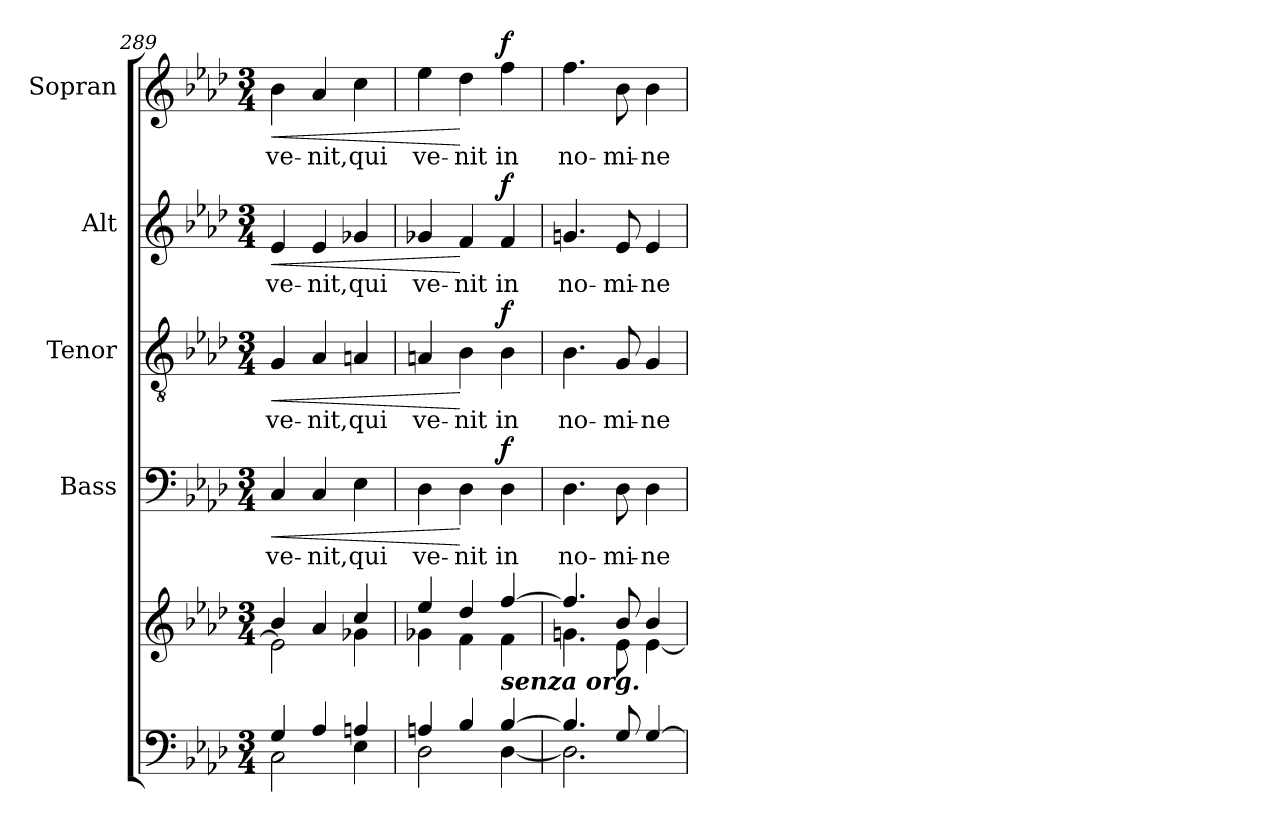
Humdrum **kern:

**kern	**kern	**kern	**text	**dynam	**kern	**text	**dynam	**kern	**text	**dynam	**kern	**text	**dynam
*part5	*part5	*part4	*part4	*part4	*part3	*part3	*part3	*part2	*part2	*part2	*part1	*part1	*part1
*staff6	*staff5	*staff4	*staff4	*staff4	*staff3	*staff3	*staff3	*staff2	*staff2	*staff2	*staff1	*staff1	*staff1
*	*	*I"Bass	*	*	*I"Tenor	*	*	*I"Alt	*	*	*I"Sopran	*	*
*	*	*I'B.	*	*	*I'T.	*	*	*I'A.	*	*	*I'S.	*	*
!!LO:LB:g=z
*clefF4	*clefG2	*clefF4	*	*	*clefGv2	*	*	*clefG2	*	*	*clefG2	*	*
*k[b-e-a-d-]	*k[b-e-a-d-]	*k[b-e-a-d-]	*	*	*k[b-e-a-d-]	*	*	*k[b-e-a-d-]	*	*	*k[b-e-a-d-]	*	*
*A-:	*A-:	*A-:	*	*	*A-:	*	*	*A-:	*	*	*A-:	*	*
*M3/4	*M3/4	*M3/4	*	*	*M3/4	*	*	*M3/4	*	*	*M3/4	*	*
=289	=289	=289	=289	=289	=289	=289	=289	=289	=289	=289	=289	=289	=289
*^	*^	*	*	*	*	*	*	*	*	*	*	*	*
!	!	!	!	!	!LO:LY:b	!LO:HP:b	!	!LO:LY:b	!LO:HP:b	!	!LO:LY:b	!LO:HP:b	!	!LO:LY:b	!LO:HP:b
4G/	2C\	4b-/	2e-\]	4C/	ve-	<	4G/	ve-	<	4e-/	ve-	<	4b-\	ve-	<
!	!	!	!	!	!LO:LY:b	!	!	!LO:LY:b	!	!	!LO:LY:b	!	!	!LO:LY:b	!
4A-/	.	4a-/	.	4C/	-nit,	.	4A-/	-nit,	.	4e-/	-nit,	.	4a-/	-nit,	.
!	!	!	!	!	!LO:LY:b	!	!	!LO:LY:b	!	!	!LO:LY:b	!	!	!LO:LY:b	!
4An/	4E-\	4cc/	4g-X\	4E-\	qui	.	4An/	qui	.	4g-X/	qui	.	4cc\	qui	.
=290	=290	=290	=290	=290	=290	=290	=290	=290	=290	=290	=290	=290	=290	=290	=290
!	!	!	!	!	!LO:LY:b	!	!	!LO:LY:b	!	!	!LO:LY:b	!	!	!LO:LY:b	!
4An/	2D-\	4ee-/	4g-X\	4D-\	ve-	.	4An/	ve-	.	4g-X/	ve-	.	4ee-\	ve-	.
!	!	!	!	!	!LO:LY:b	!	!	!LO:LY:b	!	!	!LO:LY:b	!	!	!LO:LY:b	!
4B-/	.	4dd-/	4f\	4D-\	-nit	[	4B-\	-nit	[	4f/	-nit	[	4dd-\	-nit	[
!	!	!LO:TX:b:Bi:t=senza org.	!	!	!	!	!	!	!	!	!	!	!	!	!
!	!	!	!	!	!LO:LY:b	!LO:DY:a	!	!LO:LY:b	!LO:DY:a	!	!LO:LY:b	!LO:DY:a	!	!LO:LY:b	!LO:DY:a
[>4B-/	[<4D-\	[>4ff/	4f\	4D-\	in	f	4B-\	in	f	4f/	in	f	4ff\	in	f
=291	=291	=291	=291	=291	=291	=291	=291	=291	=291	=291	=291	=291	=291	=291	=291
!	!	!	!	!	!LO:LY:b	!	!	!LO:LY:b	!	!	!LO:LY:b	!	!	!LO:LY:b	!
4.B-/]	2.D-\]	4.ff/]	4.gn\	4.D-\	no-	.	4.B-\	no-	.	4.gn/	no-	.	4.ff\	no-	.
!	!	!	!	!	!LO:LY:b	!	!	!LO:LY:b	!	!	!LO:LY:b	!	!	!LO:LY:b	!
8G/	.	8b-/	8e-\	8D-\	-mi-	.	8G/	-mi-	.	8e-/	-mi-	.	8b-\	-mi-	.
!	!	!	!	!	!LO:LY:b	!	!	!LO:LY:b	!	!	!LO:LY:b	!	!	!LO:LY:b	!
[>4G/	.	4b-/	[<4e-\	4D-\	-ne	.	4G/	-ne	.	4e-/	-ne	.	4b-\	-ne	.
*v	*v	*	*	*	*	*	*	*	*	*	*	*	*	*	*
*	*v	*v	*	*	*	*	*	*	*	*	*	*	*	*
=	=	=	=	=	=	=	=	=	=	=	=	=	=
*-	*-	*-	*-	*-	*-	*-	*-	*-	*-	*-	*-	*-	*-
